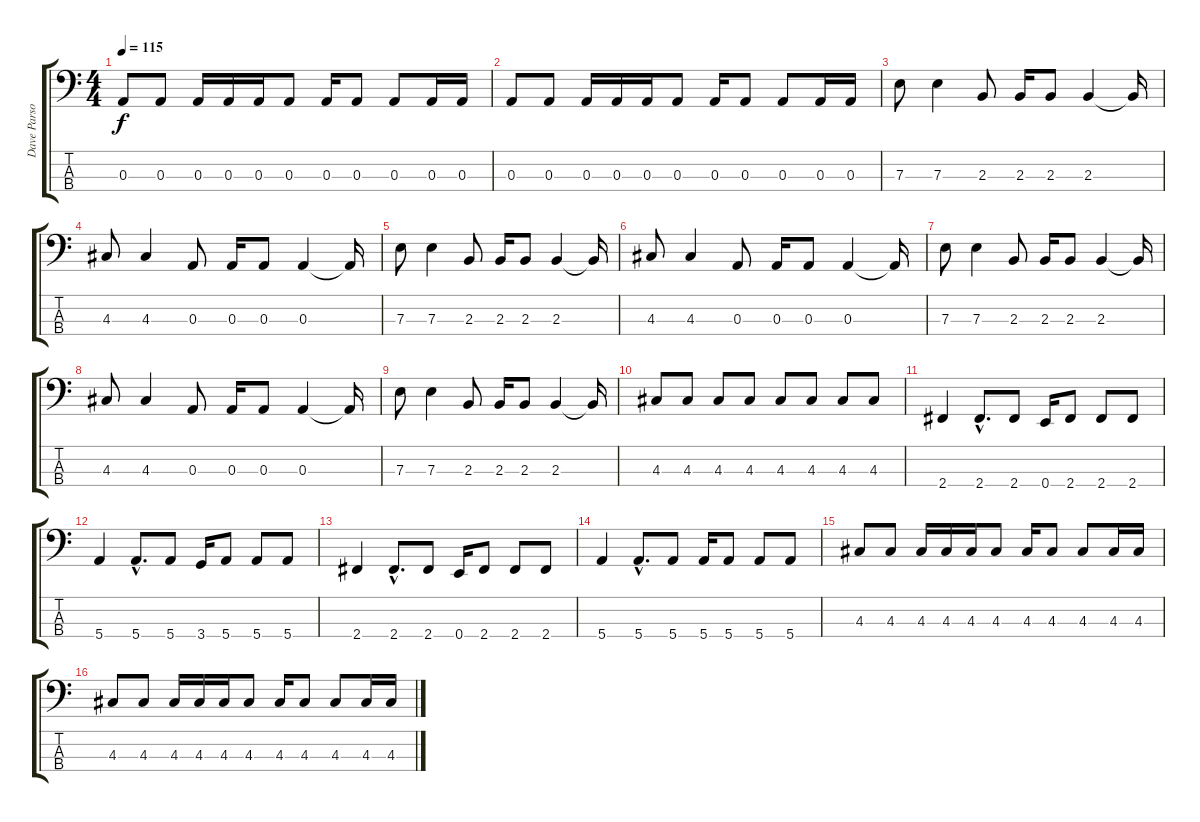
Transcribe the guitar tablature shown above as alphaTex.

\track ("Dave Parsons" "Dave Parso") {instrument electricbassfinger}
\staff {score tabs}
\tuning (G2 D2 A1 E1) {hide}
\ts (4 4)
\tempo 115
\clef f4
\ks c
0.3.8{dy f} 0.3.8 0.3.16 0.3.16 0.3.16 0.3.8 0.3.16 0.3.8 0.3.8 0.3.16 0.3.16 |
0.3.8 0.3.8 0.3.16 0.3.16 0.3.16 0.3.8 0.3.16 0.3.8 0.3.8 0.3.16 0.3.16 |
7.3.8 7.3.4 2.3.8 2.3.16 2.3.8 2.3.4 2.3{t}.16 |
4.3.8 4.3.4 0.3.8 0.3.16 0.3.8 0.3.4 0.3{t}.16 |
7.3.8 7.3.4 2.3.8 2.3.16 2.3.8 2.3.4 2.3{t}.16 |
4.3.8 4.3.4 0.3.8 0.3.16 0.3.8 0.3.4 0.3{t}.16 |
7.3.8 7.3.4 2.3.8 2.3.16 2.3.8 2.3.4 2.3{t}.16 |
4.3.8 4.3.4 0.3.8 0.3.16 0.3.8 0.3.4 0.3{t}.16 |
7.3.8 7.3.4 2.3.8 2.3.16 2.3.8 2.3.4 2.3{t}.16 |
4.3.8 4.3.8 4.3.8 4.3.8 4.3.8 4.3.8 4.3.8 4.3.8 |
2.4.4 2.4{hac}.8{d} 2.4.8 0.4.16 2.4.8 2.4.8 2.4.8 |
5.4.4 5.4{hac}.8{d} 5.4.8 3.4.16 5.4.8 5.4.8 5.4.8 |
2.4.4 2.4{hac}.8{d} 2.4.8 0.4.16 2.4.8 2.4.8 2.4.8 |
5.4.4 5.4{hac}.8{d} 5.4.8 5.4.16 5.4.8 5.4.8 5.4.8 |
4.3.8 4.3.8 4.3.16 4.3.16 4.3.16 4.3.8 4.3.16 4.3.8 4.3.8 4.3.16 4.3.16 |
4.3.8 4.3.8 4.3.16 4.3.16 4.3.16 4.3.8 4.3.16 4.3.8 4.3.8 4.3.16 4.3.16
